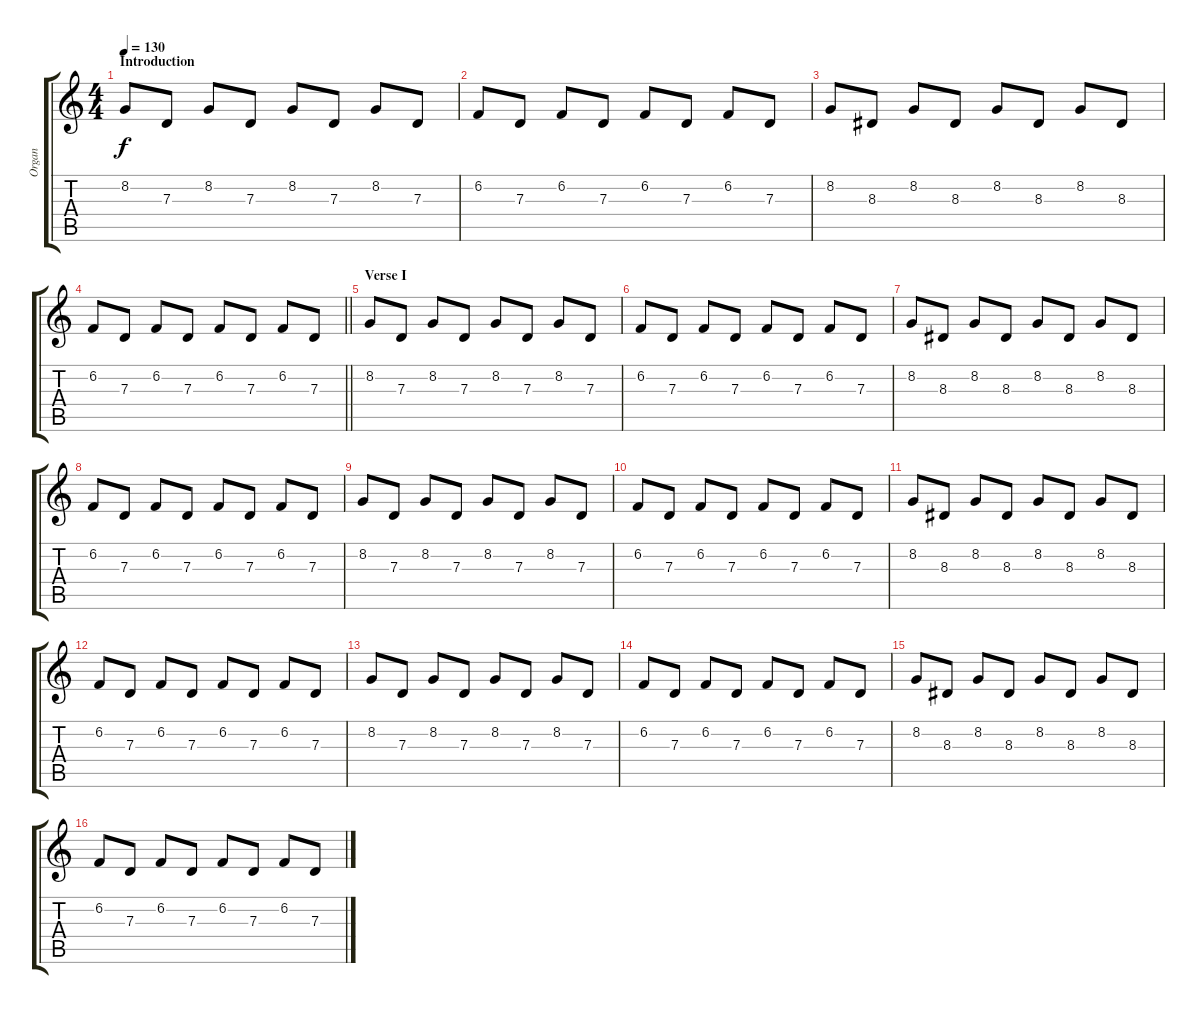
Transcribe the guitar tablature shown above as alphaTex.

\track ("Organ" "Organ") {instrument churchorgan}
\staff {score tabs}
\tuning (E4 B3 G3 D3 A2 E2) {hide}
\ts (4 4)
\section ("" "Introduction")
\tempo 130
\clef g2
\ks c
8.2.8{dy f instrument churchorgan} 7.3.8 8.2.8 7.3.8 8.2.8 7.3.8 8.2.8 7.3.8 |
6.2.8 7.3.8 6.2.8 7.3.8 6.2.8 7.3.8 6.2.8 7.3.8 |
8.2.8 8.3.8 8.2.8 8.3.8 8.2.8 8.3.8 8.2.8 8.3.8 |
\barLineRight lightlight
6.2.8 7.3.8 6.2.8 7.3.8 6.2.8 7.3.8 6.2.8 7.3.8 |
\section ("" "Verse I")
8.2.8 7.3.8 8.2.8 7.3.8 8.2.8 7.3.8 8.2.8 7.3.8 |
6.2.8 7.3.8 6.2.8 7.3.8 6.2.8 7.3.8 6.2.8 7.3.8 |
8.2.8 8.3.8 8.2.8 8.3.8 8.2.8 8.3.8 8.2.8 8.3.8 |
6.2.8 7.3.8 6.2.8 7.3.8 6.2.8 7.3.8 6.2.8 7.3.8 |
8.2.8 7.3.8 8.2.8 7.3.8 8.2.8 7.3.8 8.2.8 7.3.8 |
6.2.8 7.3.8 6.2.8 7.3.8 6.2.8 7.3.8 6.2.8 7.3.8 |
8.2.8 8.3.8 8.2.8 8.3.8 8.2.8 8.3.8 8.2.8 8.3.8 |
6.2.8 7.3.8 6.2.8 7.3.8 6.2.8 7.3.8 6.2.8 7.3.8 |
8.2.8{volume 7} 7.3.8 8.2.8 7.3.8 8.2.8 7.3.8 8.2.8 7.3.8 |
6.2.8 7.3.8 6.2.8 7.3.8 6.2.8 7.3.8 6.2.8 7.3.8 |
8.2.8 8.3.8 8.2.8 8.3.8 8.2.8 8.3.8 8.2.8 8.3.8 |
6.2.8 7.3.8 6.2.8 7.3.8 6.2.8 7.3.8 6.2.8 7.3.8
